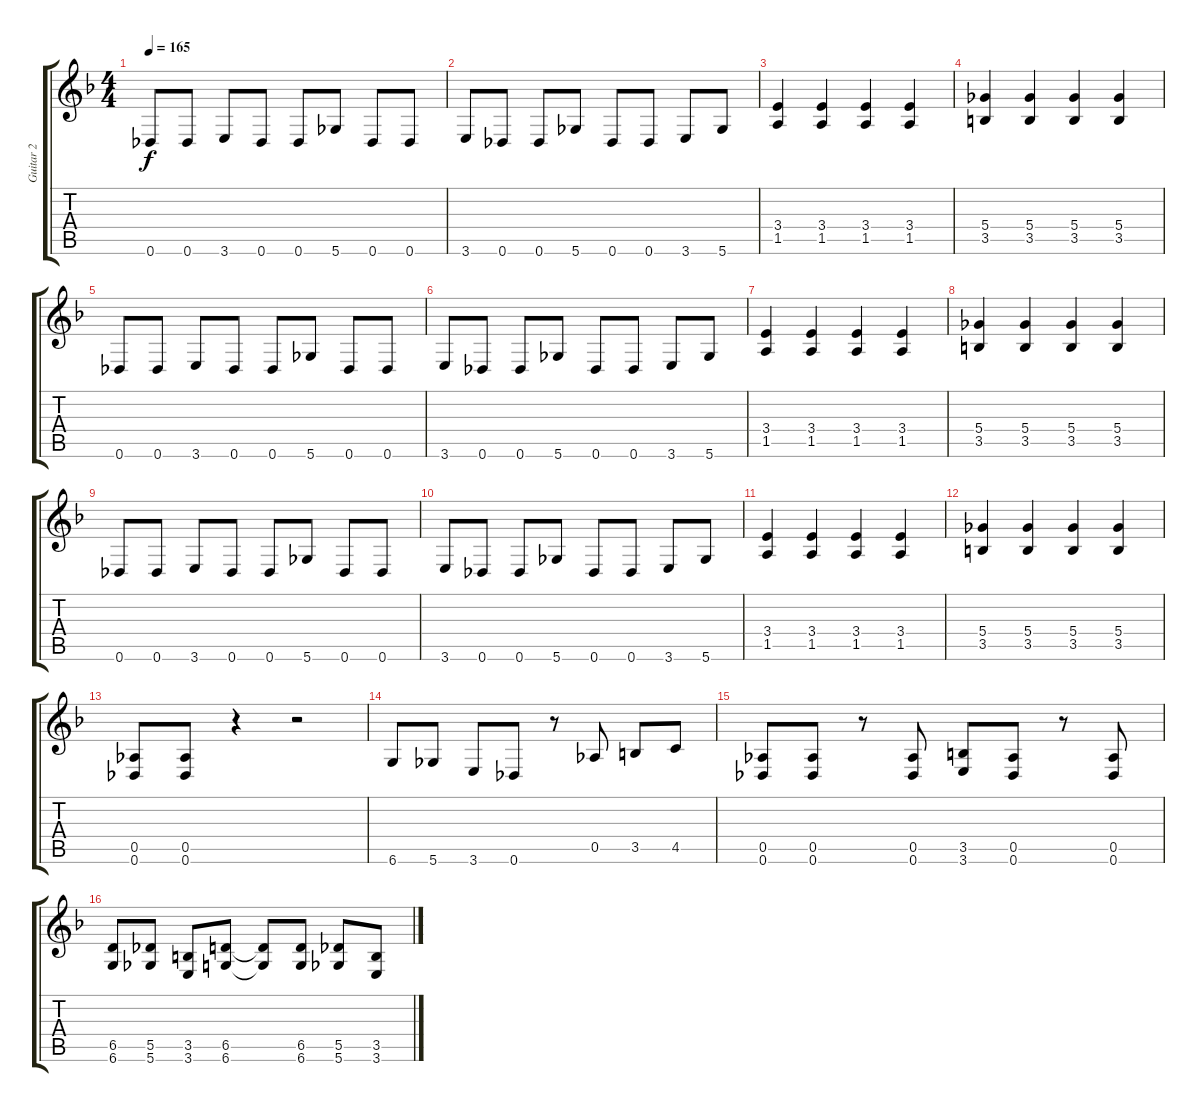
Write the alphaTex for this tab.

\track ("Guitar 2" "Guitar 2") {instrument distortionguitar}
\staff {score tabs}
\tuning (Eb4 Bb3 Gb3 Db3 Ab2 Db2) {hide}
\ts (4 4)
\tempo 165
\clef g2
\ks f
0.6.8{dy f} 0.6.8 3.6.8 0.6.8 0.6.8 5.6.8 0.6.8 0.6.8 |
3.6.8 0.6.8 0.6.8 5.6.8 0.6.8 0.6.8 3.6.8 5.6.8 |
(3.4 1.5).4 (3.4 1.5).4 (3.4 1.5).4 (3.4 1.5).4 |
(5.4 3.5).4 (5.4 3.5).4 (5.4 3.5).4 (5.4 3.5).4 |
0.6.8 0.6.8 3.6.8 0.6.8 0.6.8 5.6.8 0.6.8 0.6.8 |
3.6.8 0.6.8 0.6.8 5.6.8 0.6.8 0.6.8 3.6.8 5.6.8 |
(3.4 1.5).4 (3.4 1.5).4 (3.4 1.5).4 (3.4 1.5).4 |
(5.4 3.5).4 (5.4 3.5).4 (5.4 3.5).4 (5.4 3.5).4 |
0.6.8 0.6.8 3.6.8 0.6.8 0.6.8 5.6.8 0.6.8 0.6.8 |
3.6.8 0.6.8 0.6.8 5.6.8 0.6.8 0.6.8 3.6.8 5.6.8 |
(3.4 1.5).4 (3.4 1.5).4 (3.4 1.5).4 (3.4 1.5).4 |
(5.4 3.5).4 (5.4 3.5).4 (5.4 3.5).4 (5.4 3.5).4 |
(0.5 0.6).8 (0.5 0.6).8 r.4 r.2 |
6.6.8 5.6.8 3.6.8 0.6.8 r.8 0.5.8 3.5.8 4.5.8 |
(0.5 0.6).8 (0.5 0.6).8 r.8 (0.5 0.6).8 (3.5 3.6).8 (0.5 0.6).8 r.8 (0.5 0.6).8 |
(6.5 6.6).8 (5.5 5.6).8 (3.5 3.6).8 (6.5 6.6).8 (6.5{t} 6.6{t}).8 (6.5 6.6).8 (5.5 5.6).8 (3.5 3.6).8
